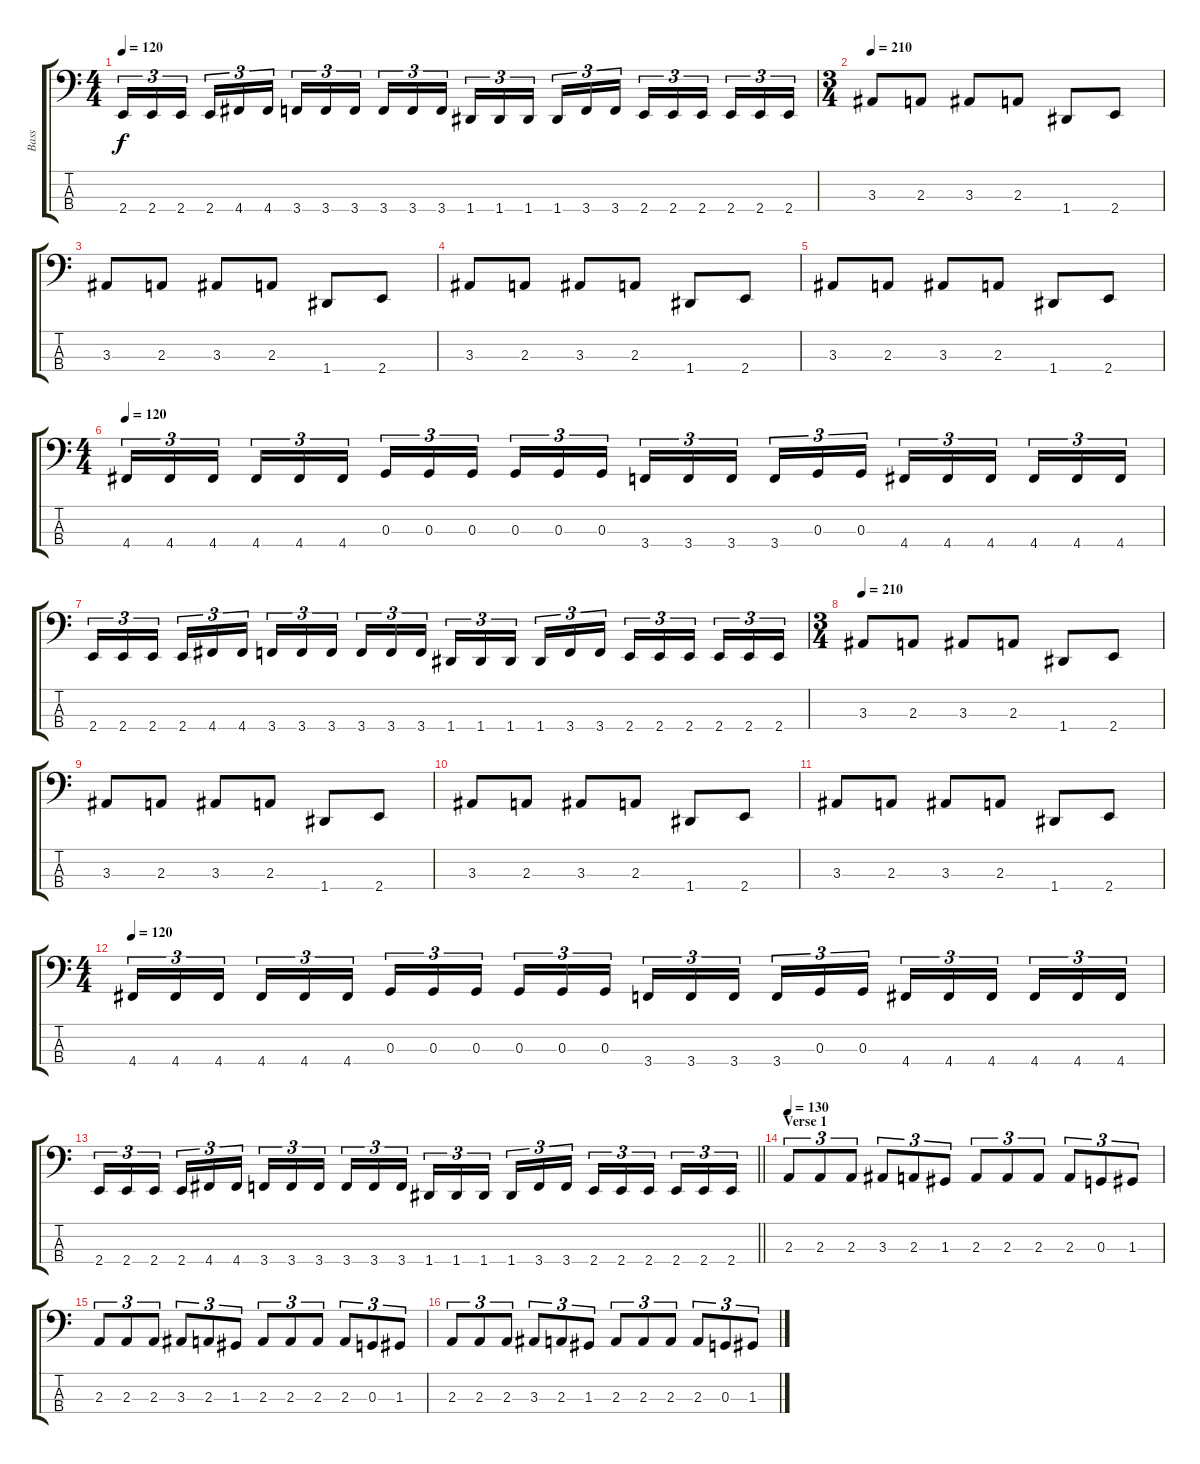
\track ("Bass" "Bass") {instrument electricbasspick}
\staff {score tabs}
\tuning (F2 C2 G1 D1) {hide}
\ts (4 4)
\tempo 120
\clef f4
\ks c
2.4.16{tu (3 2) dy f} 2.4.16{tu (3 2)} 2.4.16{tu (3 2) beam splitsecondary} 2.4.16{tu (3 2)} 4.4.16{tu (3 2)} 4.4.16{tu (3 2)} 3.4.16{tu (3 2)} 3.4.16{tu (3 2)} 3.4.16{tu (3 2) beam splitsecondary} 3.4.16{tu (3 2)} 3.4.16{tu (3 2)} 3.4.16{tu (3 2)} 1.4.16{tu (3 2)} 1.4.16{tu (3 2)} 1.4.16{tu (3 2) beam splitsecondary} 1.4.16{tu (3 2)} 3.4.16{tu (3 2)} 3.4.16{tu (3 2)} 2.4.16{tu (3 2)} 2.4.16{tu (3 2)} 2.4.16{tu (3 2) beam splitsecondary} 2.4.16{tu (3 2)} 2.4.16{tu (3 2)} 2.4.16{tu (3 2)} |
\ts (3 4)
\tempo 210
3.3.8 2.3.8 3.3.8 2.3.8 1.4.8 2.4.8 |
3.3.8 2.3.8 3.3.8 2.3.8 1.4.8 2.4.8 |
3.3.8 2.3.8 3.3.8 2.3.8 1.4.8 2.4.8 |
3.3.8 2.3.8 3.3.8 2.3.8 1.4.8 2.4.8 |
\ts (4 4)
\tempo 120
4.4.16{tu (3 2)} 4.4.16{tu (3 2)} 4.4.16{tu (3 2) beam splitsecondary} 4.4.16{tu (3 2)} 4.4.16{tu (3 2)} 4.4.16{tu (3 2)} 0.3.16{tu (3 2)} 0.3.16{tu (3 2)} 0.3.16{tu (3 2) beam splitsecondary} 0.3.16{tu (3 2)} 0.3.16{tu (3 2)} 0.3.16{tu (3 2)} 3.4.16{tu (3 2)} 3.4.16{tu (3 2)} 3.4.16{tu (3 2) beam splitsecondary} 3.4.16{tu (3 2)} 0.3.16{tu (3 2)} 0.3.16{tu (3 2)} 4.4.16{tu (3 2)} 4.4.16{tu (3 2)} 4.4.16{tu (3 2) beam splitsecondary} 4.4.16{tu (3 2)} 4.4.16{tu (3 2)} 4.4.16{tu (3 2)} |
2.4.16{tu (3 2)} 2.4.16{tu (3 2)} 2.4.16{tu (3 2) beam splitsecondary} 2.4.16{tu (3 2)} 4.4.16{tu (3 2)} 4.4.16{tu (3 2)} 3.4.16{tu (3 2)} 3.4.16{tu (3 2)} 3.4.16{tu (3 2) beam splitsecondary} 3.4.16{tu (3 2)} 3.4.16{tu (3 2)} 3.4.16{tu (3 2)} 1.4.16{tu (3 2)} 1.4.16{tu (3 2)} 1.4.16{tu (3 2) beam splitsecondary} 1.4.16{tu (3 2)} 3.4.16{tu (3 2)} 3.4.16{tu (3 2)} 2.4.16{tu (3 2)} 2.4.16{tu (3 2)} 2.4.16{tu (3 2) beam splitsecondary} 2.4.16{tu (3 2)} 2.4.16{tu (3 2)} 2.4.16{tu (3 2)} |
\ts (3 4)
\tempo 210
3.3.8 2.3.8 3.3.8 2.3.8 1.4.8 2.4.8 |
3.3.8 2.3.8 3.3.8 2.3.8 1.4.8 2.4.8 |
3.3.8 2.3.8 3.3.8 2.3.8 1.4.8 2.4.8 |
3.3.8 2.3.8 3.3.8 2.3.8 1.4.8 2.4.8 |
\ts (4 4)
\tempo 120
4.4.16{tu (3 2)} 4.4.16{tu (3 2)} 4.4.16{tu (3 2) beam splitsecondary} 4.4.16{tu (3 2)} 4.4.16{tu (3 2)} 4.4.16{tu (3 2)} 0.3.16{tu (3 2)} 0.3.16{tu (3 2)} 0.3.16{tu (3 2) beam splitsecondary} 0.3.16{tu (3 2)} 0.3.16{tu (3 2)} 0.3.16{tu (3 2)} 3.4.16{tu (3 2)} 3.4.16{tu (3 2)} 3.4.16{tu (3 2) beam splitsecondary} 3.4.16{tu (3 2)} 0.3.16{tu (3 2)} 0.3.16{tu (3 2)} 4.4.16{tu (3 2)} 4.4.16{tu (3 2)} 4.4.16{tu (3 2) beam splitsecondary} 4.4.16{tu (3 2)} 4.4.16{tu (3 2)} 4.4.16{tu (3 2)} |
\barLineRight lightlight
2.4.16{tu (3 2)} 2.4.16{tu (3 2)} 2.4.16{tu (3 2) beam splitsecondary} 2.4.16{tu (3 2)} 4.4.16{tu (3 2)} 4.4.16{tu (3 2)} 3.4.16{tu (3 2)} 3.4.16{tu (3 2)} 3.4.16{tu (3 2) beam splitsecondary} 3.4.16{tu (3 2)} 3.4.16{tu (3 2)} 3.4.16{tu (3 2)} 1.4.16{tu (3 2)} 1.4.16{tu (3 2)} 1.4.16{tu (3 2) beam splitsecondary} 1.4.16{tu (3 2)} 3.4.16{tu (3 2)} 3.4.16{tu (3 2)} 2.4.16{tu (3 2)} 2.4.16{tu (3 2)} 2.4.16{tu (3 2) beam splitsecondary} 2.4.16{tu (3 2)} 2.4.16{tu (3 2)} 2.4.16{tu (3 2)} |
\section ("" "Verse 1")
\tempo 130
2.3.8{tu (3 2)} 2.3.8{tu (3 2)} 2.3.8{tu (3 2)} 3.3.8{tu (3 2)} 2.3.8{tu (3 2)} 1.3.8{tu (3 2)} 2.3.8{tu (3 2)} 2.3.8{tu (3 2)} 2.3.8{tu (3 2)} 2.3.8{tu (3 2)} 0.3.8{tu (3 2)} 1.3.8{tu (3 2)} |
2.3.8{tu (3 2)} 2.3.8{tu (3 2)} 2.3.8{tu (3 2)} 3.3.8{tu (3 2)} 2.3.8{tu (3 2)} 1.3.8{tu (3 2)} 2.3.8{tu (3 2)} 2.3.8{tu (3 2)} 2.3.8{tu (3 2)} 2.3.8{tu (3 2)} 0.3.8{tu (3 2)} 1.3.8{tu (3 2)} |
2.3.8{tu (3 2)} 2.3.8{tu (3 2)} 2.3.8{tu (3 2)} 3.3.8{tu (3 2)} 2.3.8{tu (3 2)} 1.3.8{tu (3 2)} 2.3.8{tu (3 2)} 2.3.8{tu (3 2)} 2.3.8{tu (3 2)} 2.3.8{tu (3 2)} 0.3.8{tu (3 2)} 1.3.8{tu (3 2)}
